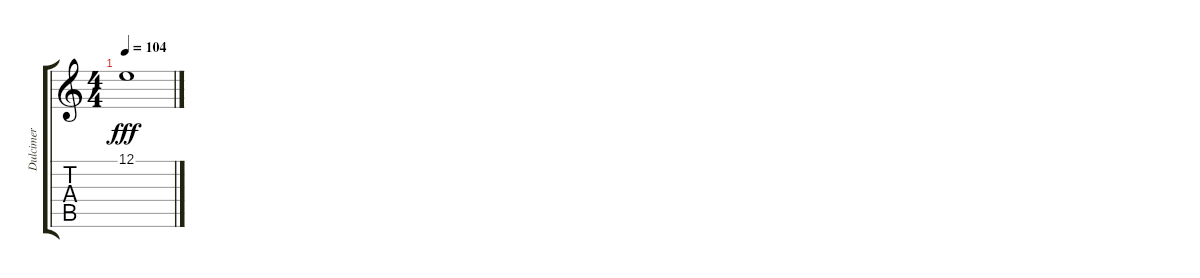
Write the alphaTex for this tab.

\track ("Dulcimer" "Dulcimer") {instrument dulcimer}
\staff {score tabs}
\tuning (E4 B3 G3 D3 A2 E2) {hide}
\ts (4 4)
\tempo 104
\clef g2
\ks c
12.1.1{dy fff}
